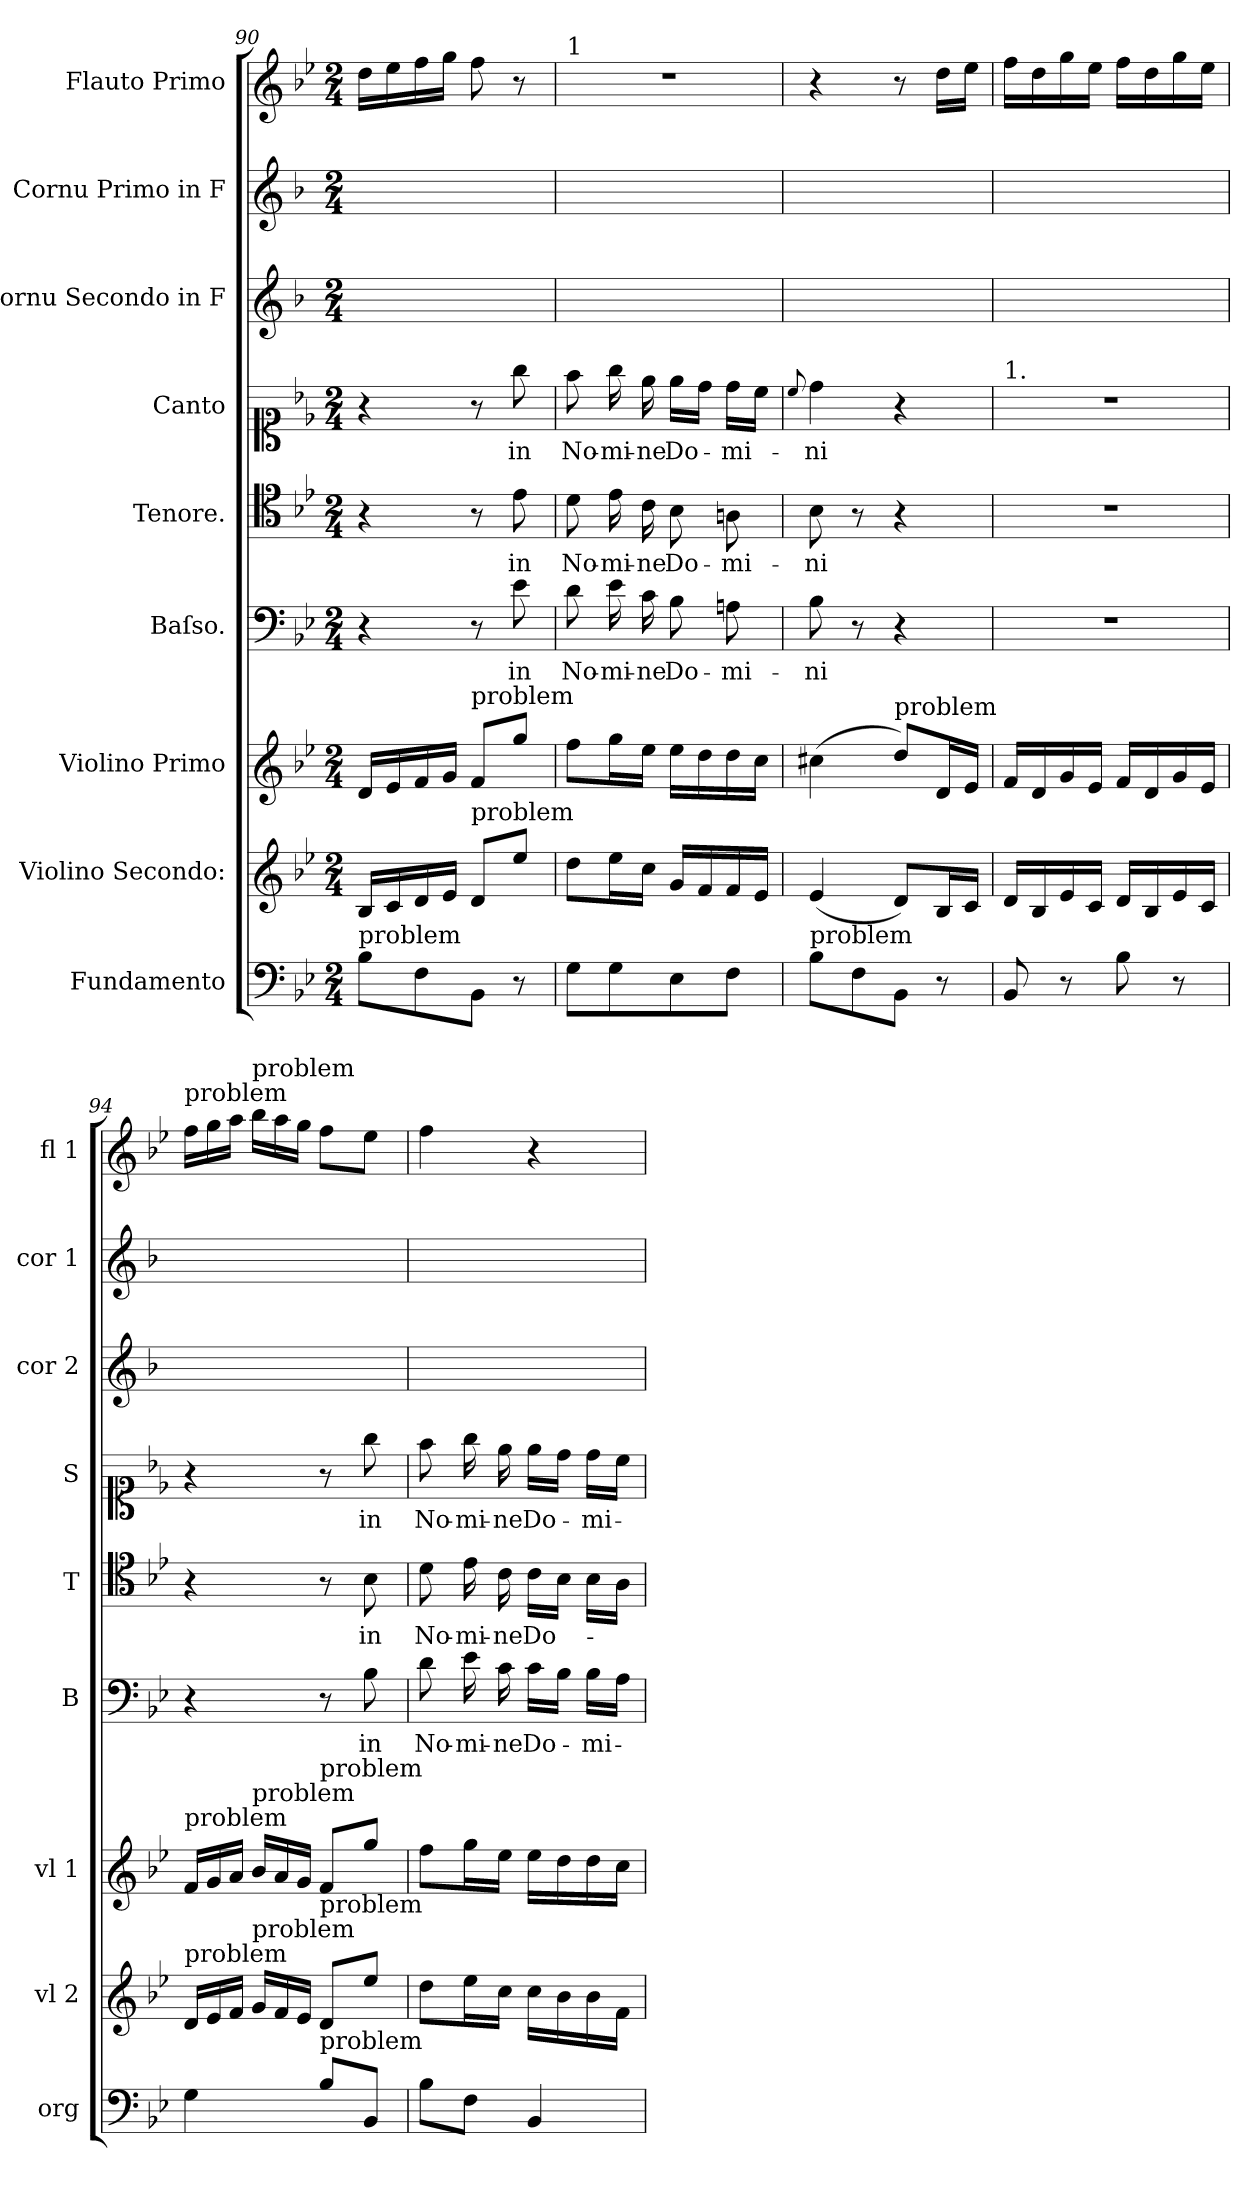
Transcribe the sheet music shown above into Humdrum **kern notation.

**kern	**kern	**kern	**kern	**text	**kern	**text	**kern	**text	**kern	**kern	**kern
*part9	*part8	*part7	*part6	*part6	*part5	*part5	*part4	*part4	*part3	*part2	*part1
*staff9	*staff8	*staff7	*staff6	*staff6	*staff5	*staff5	*staff4	*staff4	*staff3	*staff2	*staff1
*I"Fundamento	*I"Violino Secondo:	*I"Violino Primo	*I"Baſso.	*	*I"Tenore.	*	*I"Canto	*	*I"Cornu Secondo in F	*I"Cornu Primo in F	*I"Flauto Primo
*I'org	*I'vl 2	*I'vl 1	*I'B	*	*I'T	*	*I'S	*	*I'cor 2	*I'cor 1	*I'fl 1
*clefF4	*clefG2	*clefG2	*clefF4	*	*clefC4	*	*clefC1	*	*clefG2	*clefG2	*clefG2
*	*	*	*	*	*	*	*	*	*ITrd4c7	*ITrd4c7	*
*k[b-e-]	*k[b-e-]	*k[b-e-]	*k[b-e-]	*	*k[b-e-]	*	*k[b-e-]	*	*k[b-e-]	*k[b-e-]	*k[b-e-]
*M2/4	*M2/4	*M2/4	*M2/4	*	*M2/4	*	*M2/4	*	*M2/4	*M2/4	*M2/4
=90	=90	=90	=90	=90	=90	=90	=90	=90	=90	=90	=90
!LO:TX:a:t=problem	!	!	!	!	!	!	!	!	!	!	!
8B-\L	16B-/LL	16d/LL	4r	.	4r	.	4r	.	2ryy	2ryy	16dd\LL
.	16c/	16e-/	.	.	.	.	.	.	.	.	16ee-\
8F\	16d/	16f/	.	.	.	.	.	.	.	.	16ff\
.	16e-/JJ	16g/JJ	.	.	.	.	.	.	.	.	16gg\JJ
!	!	!LO:TX:a:t=problem	!	!	!	!	!	!	!	!	!
!	!LO:TX:a:t=problem	!	!	!	!	!	!	!	!	!	!
8BB-/J	8d/L	8f/L	8r	.	8r	.	8r	.	.	.	8ff\
8r	8ee-\J	8gg\J	8e-\	in	8e-\	in	8gg\	in	.	.	8r
=91	=91	=91	=91	=91	=91	=91	=91	=91	=91	=91	=91
!	!	!	!	!	!	!	!	!	!	!	!LO:TX:a:t=1
8G\L	8dd\L	8ff\L	8d\	No-	8d\	No-	8ff\	No-	2ryy	2ryy	2r
8G\	16ee-\L	16gg\L	16e-\	-mi-	16e-\	-mi-	16gg\	-mi-	.	.	.
.	16cc\JJ	16ee-\JJ	16c\	-ne	16c\	-ne	16ee-\	-ne	.	.	.
8E-\	16g/LL	16ee-\LL	8B-\	Do-	8B-\	Do-	16ee-\LL	Do-	.	.	.
.	16f/	16dd\	.	.	.	.	16dd\JJ	.	.	.	.
8F\J	16f/	16dd\	8An\	-mi-	8An\	-mi-	16dd\LL	-mi-	.	.	.
.	16e-/JJ	16cc\JJ	.	.	.	.	16cc\JJ	.	.	.	.
=92	=92	=92	=92	=92	=92	=92	=92	=92	=92	=92	=92
.	.	.	.	.	.	.	8qqcc/	.	.	.	.
!LO:TX:a:t=problem	!	!	!	!	!	!	!	!	!	!	!
8B-\L	(4e-/	(4cc#X\	8B-\	-ni	8B-\	-ni	4dd\	-ni	2ryy	2ryy	4r
8F\	.	.	8r	.	8r	.	.	.	.	.	.
!	!	!LO:TX:a:t=problem	!	!	!	!	!	!	!	!	!
8BB-/J	8d/L)	8dd\L)	4r	.	4r	.	4r	.	.	.	8r
8r	16B-/L	16d/L	.	.	.	.	.	.	.	.	16dd\LL
.	16c/JJ	16e-/JJ	.	.	.	.	.	.	.	.	16ee-\JJ
=93	=93	=93	=93	=93	=93	=93	=93	=93	=93	=93	=93
!	!	!	!	!	!	!	!LO:TX:a:t=1.	!	!	!	!
8BB-/	16d/LL	16f/LL	2r	.	2r	.	2r	.	2ryy	2ryy	16ff\LL
.	16B-/	16d/	.	.	.	.	.	.	.	.	16dd\
8r	16e-/	16g/	.	.	.	.	.	.	.	.	16gg\
.	16c/JJ	16e-/JJ	.	.	.	.	.	.	.	.	16ee-\JJ
8B-\	16d/LL	16f/LL	.	.	.	.	.	.	.	.	16ff\LL
.	16B-/	16d/	.	.	.	.	.	.	.	.	16dd\
8r	16e-/	16g/	.	.	.	.	.	.	.	.	16gg\
.	16c/JJ	16e-/JJ	.	.	.	.	.	.	.	.	16ee-\JJ
=94	=94	=94	=94	=94	=94	=94	=94	=94	=94	=94	=94
*	*Xtuplet	*Xtuplet	*	*	*	*	*	*	*	*	*Xtuplet
!	!	!	!	!	!	!	!	!	!	!	!LO:TX:a:t=problem
!	!	!LO:TX:a:t=problem	!	!	!	!	!	!	!	!	!
!	!LO:TX:a:t=problem	!	!	!	!	!	!	!	!	!	!
4G\	24d/LL	24f/LL	4r	.	4r	.	4r	.	2ryy	2ryy	24ff\LL
.	24e-/	24g/	.	.	.	.	.	.	.	.	24gg\
.	24f/JJ	24a/JJ	.	.	.	.	.	.	.	.	24aa\JJ
!	!	!	!	!	!	!	!	!	!	!	!LO:TX:a:t=problem
!	!	!LO:TX:a:t=problem	!	!	!	!	!	!	!	!	!
!	!LO:TX:a:t=problem	!	!	!	!	!	!	!	!	!	!
.	24g/LL	24b-/LL	.	.	.	.	.	.	.	.	24bb-\LL
.	24f/	24a/	.	.	.	.	.	.	.	.	24aa\
.	24e-/JJ	24g/JJ	.	.	.	.	.	.	.	.	24gg\JJ
!	!	!LO:TX:a:t=problem	!	!	!	!	!	!	!	!	!
!	!LO:TX:a:t=problem	!	!	!	!	!	!	!	!	!	!
!LO:TX:a:t=problem	!	!	!	!	!	!	!	!	!	!	!
8B-\L	8d/L	8f/L	8r	.	8r	.	8r	.	.	.	8ff\L
8BB-/J	8ee-\J	8gg\J	8B-\	in	8B-\	in	8gg\	in	.	.	8ee-\J
=95	=95	=95	=95	=95	=95	=95	=95	=95	=95	=95	=95
8B-\L	8dd\L	8ff\L	8d\	No-	8d\	No-	8ff\	No-	2ryy	2ryy	4ff\
8F\J	16ee-\L	16gg\L	16e-\	-mi-	16e-\	-mi-	16gg\	-mi-	.	.	.
.	16cc\JJ	16ee-\JJ	16c\	-ne	16c\	-ne	16ee-\	-ne	.	.	.
4BB-/	16cc\LL	16ee-\LL	16c\LL	Do-	16c\LL	Do-	16ee-\LL	Do-	.	.	4r
.	16b-\	16dd\	16B-\JJ	.	16B-\JJ	.	16dd\JJ	.	.	.	.
.	16b-\	16dd\	16B-\LL	-mi-	16B-\LL	.	16dd\LL	-mi-	.	.	.
.	16f\JJ	16cc\JJ	16A\JJ	.	16A\JJ	.	16cc\JJ	.	.	.	.
=	=	=	=	=	=	=	=	=	=	=	=
*-	*-	*-	*-	*-	*-	*-	*-	*-	*-	*-	*-
